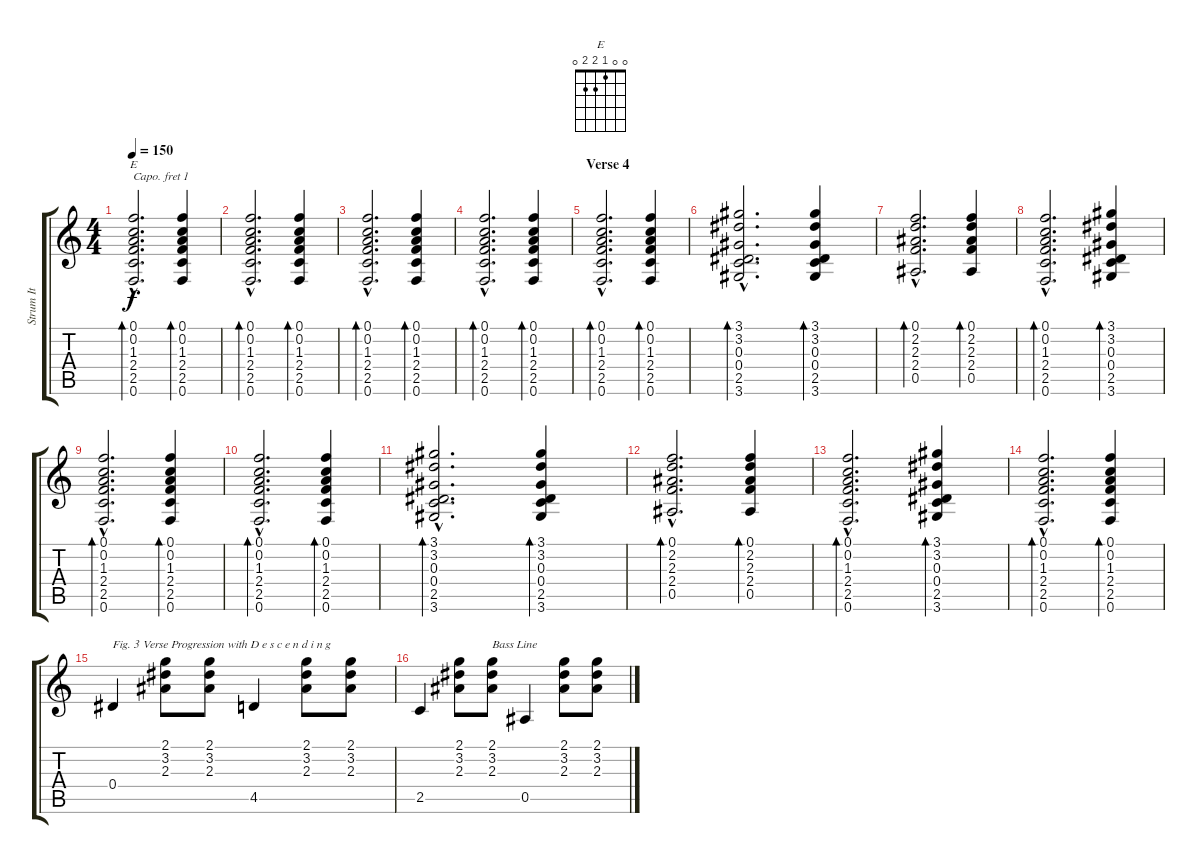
\track ("Strum It" "Strum It") {instrument acousticguitarsteel}
\staff {score tabs}
\capo 1
\tuning (E4 B3 G3 D3 A2 E2) {hide}
\chord ("E" 0 0 1 2 2 0)
\ts (4 4)
\tempo 150
\clef g2
\ks c
(0.1{hac} 0.2{hac} 1.3{hac} 2.4{hac} 2.5{hac} 0.6{hac}).2{d bd 60 ch "E" dy f} (0.1 0.2 1.3 2.4 2.5 0.6).4{bd 60} |
(0.1{hac} 0.2{hac} 1.3{hac} 2.4{hac} 2.5{hac} 0.6{hac}).2{d bd 60} (0.1 0.2 1.3 2.4 2.5 0.6).4{bd 60} |
(0.1{hac} 0.2{hac} 1.3{hac} 2.4{hac} 2.5{hac} 0.6{hac}).2{d bd 60} (0.1 0.2 1.3 2.4 2.5 0.6).4{bd 60} |
(0.1{hac} 0.2{hac} 1.3{hac} 2.4{hac} 2.5{hac} 0.6{hac}).2{d bd 60} (0.1 0.2 1.3 2.4 2.5 0.6).4{bd 60} |
\section ("" "Verse 4")
(0.1{hac} 0.2{hac} 1.3{hac} 2.4{hac} 2.5{hac} 0.6{hac}).2{d bd 60} (0.1 0.2 1.3 2.4 2.5 0.6).4{bd 60} |
(3.1{hac} 3.2{hac} 0.3{hac} 0.4{hac} 2.5{hac} 3.6{hac}).2{d bd 60} (3.1 3.2 0.3 0.4 2.5 3.6).4{bd 60} |
(0.1{hac} 2.2{hac} 2.3{hac} 2.4{hac} 0.5{hac}).2{d bd 60} (0.1 2.2 2.3 2.4 0.5).4{bd 60} |
(0.1{hac} 0.2{hac} 1.3{hac} 2.4{hac} 2.5{hac} 0.6{hac}).2{d bd 60} (3.1 3.2 0.3 0.4 2.5 3.6).4{bd 60} |
(0.1{hac} 0.2{hac} 1.3{hac} 2.4{hac} 2.5{hac} 0.6{hac}).2{d bd 60} (0.1 0.2 1.3 2.4 2.5 0.6).4{bd 60} |
(0.1{hac} 0.2{hac} 1.3{hac} 2.4{hac} 2.5{hac} 0.6{hac}).2{d bd 60} (0.1 0.2 1.3 2.4 2.5 0.6).4{bd 60} |
(3.1{hac} 3.2{hac} 0.3{hac} 0.4{hac} 2.5{hac} 3.6{hac}).2{d bd 60} (3.1 3.2 0.3 0.4 2.5 3.6).4{bd 60} |
(0.1{hac} 2.2{hac} 2.3{hac} 2.4{hac} 0.5{hac}).2{d bd 60} (0.1 2.2 2.3 2.4 0.5).4{bd 60} |
(0.1{hac} 0.2{hac} 1.3{hac} 2.4{hac} 2.5{hac} 0.6{hac}).2{d bd 60} (3.1 3.2 0.3 0.4 2.5 3.6).4{bd 60} |
(0.1{hac} 0.2{hac} 1.3{hac} 2.4{hac} 2.5{hac} 0.6{hac}).2{d bd 60} (0.1 0.2 1.3 2.4 2.5 0.6).4{bd 60} |
0.4.4{txt "Fig. 3 Verse Progression with D e s c e n d i n g "} (2.1 3.2 2.3).8 (2.1 3.2 2.3).8 4.5.4 (2.1 3.2 2.3).8 (2.1 3.2 2.3).8 |
2.5.4 (2.1 3.2 2.3).8 (2.1 3.2 2.3).8{txt "Bass Line"} 0.5.4 (2.1 3.2 2.3).8 (2.1 3.2 2.3).8
